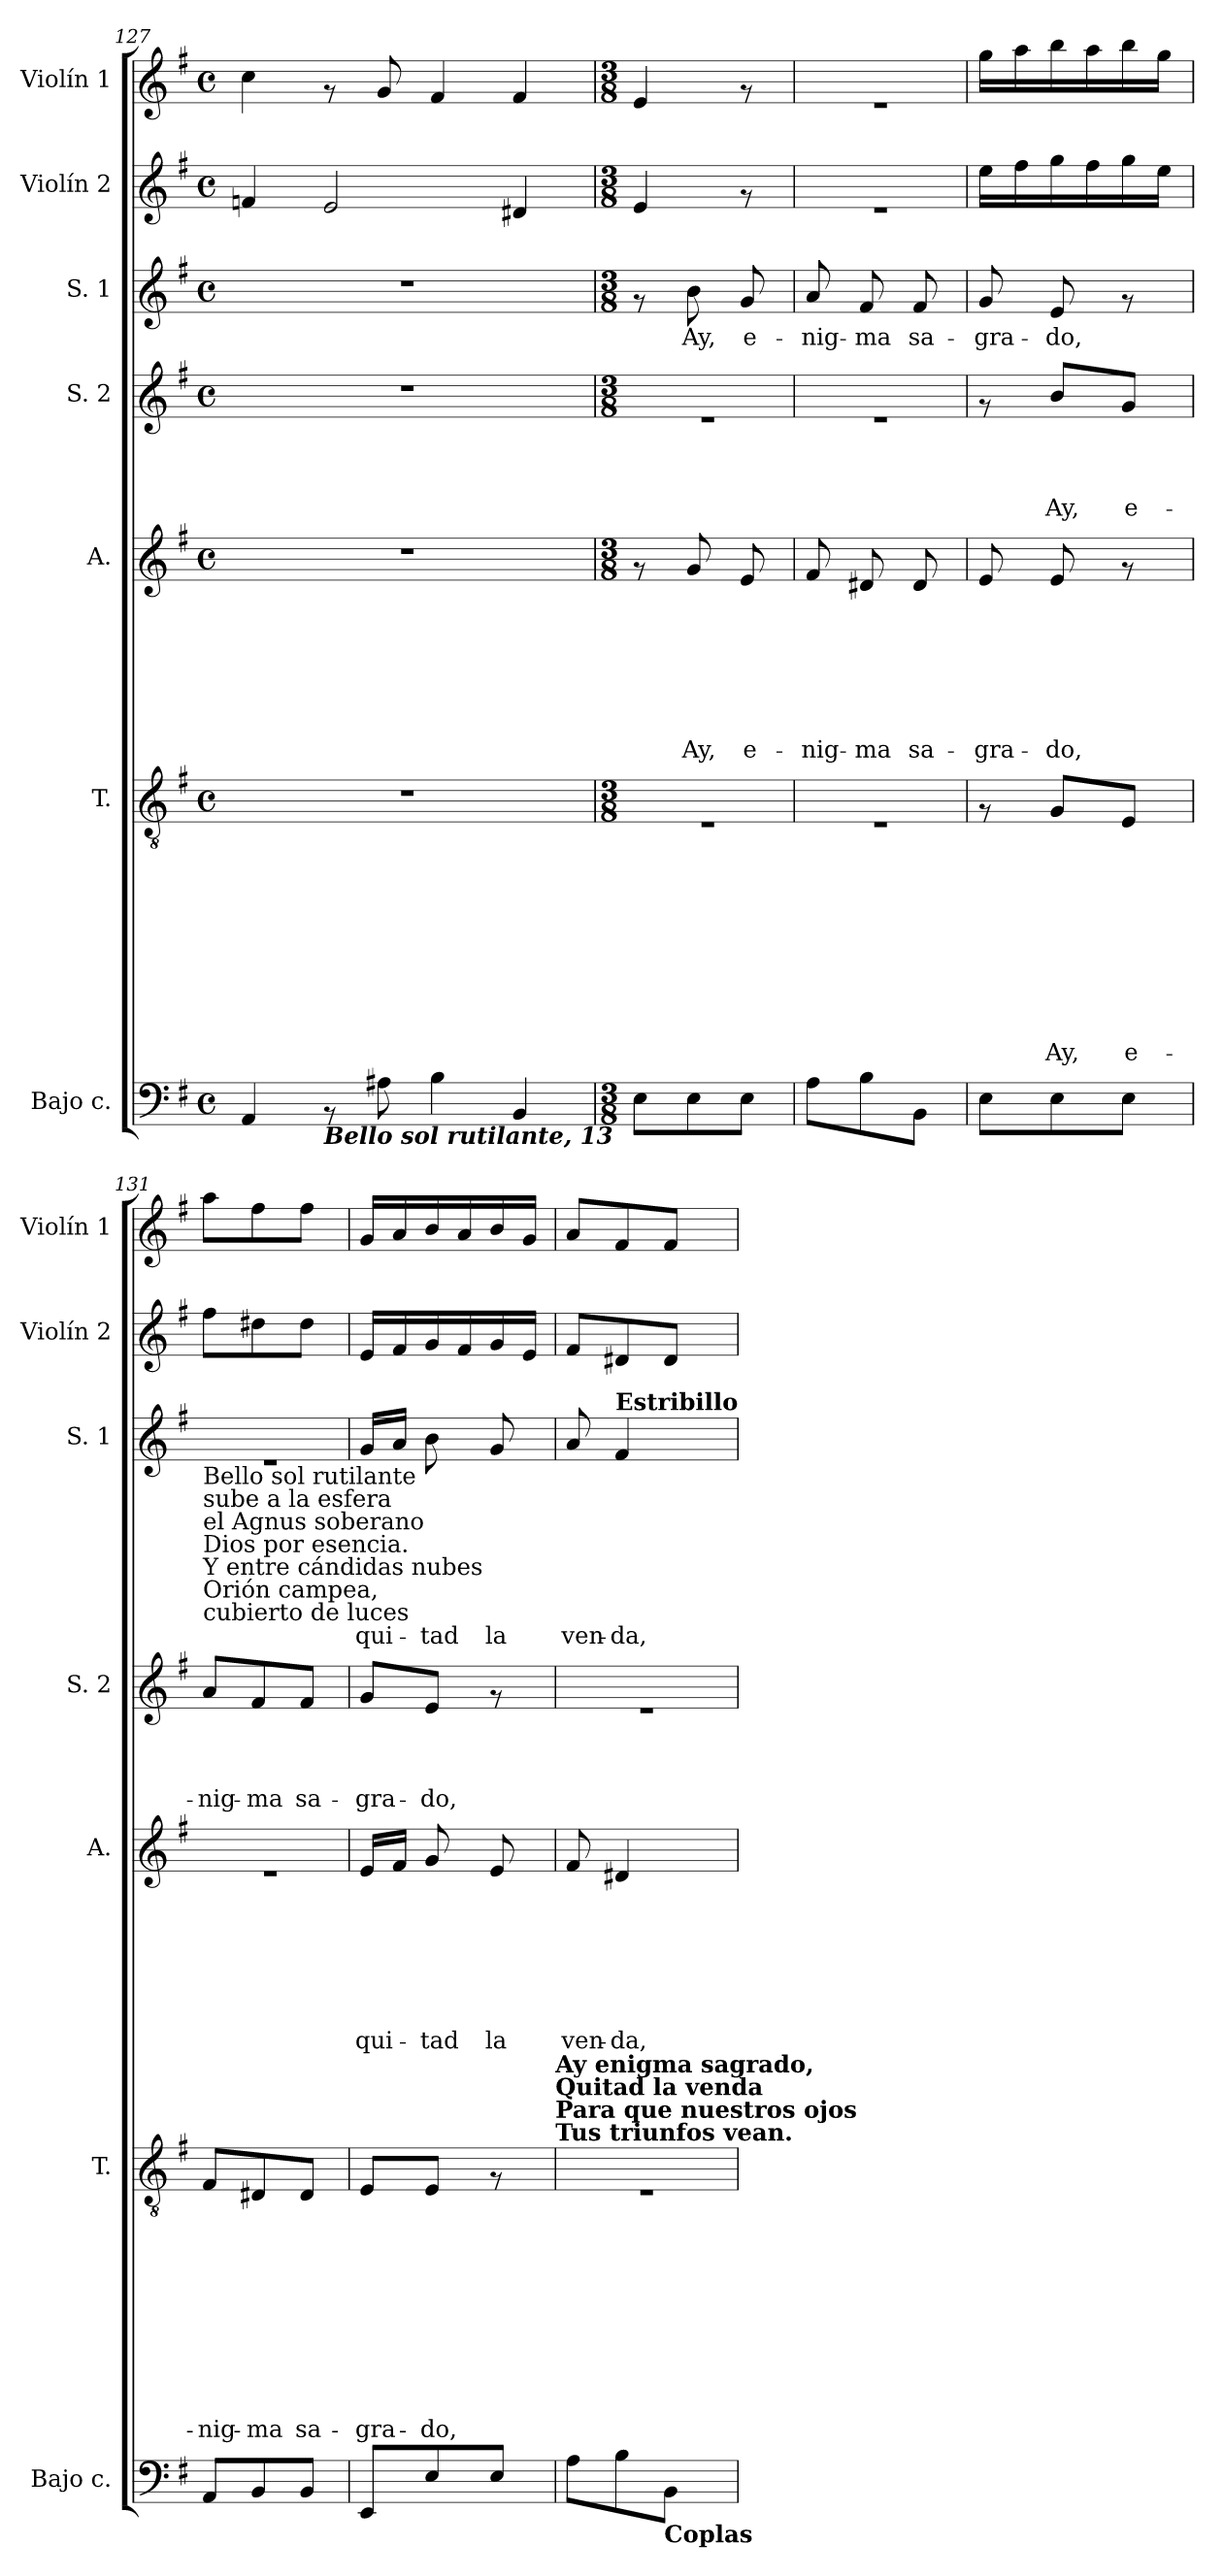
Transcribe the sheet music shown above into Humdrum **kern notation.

**kern	**kern	**text	**text	**text	**text	**text	**text	**text	**text	**text	**text	**kern	**text	**text	**text	**text	**text	**text	**text	**kern	**text	**text	**text	**text	**kern	**text	**kern	**kern
*part7	*part6	*part6	*part6	*part6	*part6	*part6	*part6	*part6	*part6	*part6	*part6	*part5	*part5	*part5	*part5	*part5	*part5	*part5	*part5	*part4	*part4	*part4	*part4	*part4	*part3	*part3	*part2	*part1
*staff7	*staff6	*staff6	*staff6	*staff6	*staff6	*staff6	*staff6	*staff6	*staff6	*staff6	*staff6	*staff5	*staff5	*staff5	*staff5	*staff5	*staff5	*staff5	*staff5	*staff4	*staff4	*staff4	*staff4	*staff4	*staff3	*staff3	*staff2	*staff1
*I"Bajo c.	*I"T.	*	*	*	*	*	*	*	*	*	*	*I"A.	*	*	*	*	*	*	*	*I"S. 2	*	*	*	*	*I"S. 1	*	*I"Violín 2	*I"Violín 1
*I'Bajo c.	*I'T.	*	*	*	*	*	*	*	*	*	*	*I'A.	*	*	*	*	*	*	*	*I'S. 2	*	*	*	*	*I'S. 1	*	*I'Violín 2	*I'Violín 1
*clefF4	*clefGv2	*	*	*	*	*	*	*	*	*	*	*clefG2	*	*	*	*	*	*	*	*clefG2	*	*	*	*	*clefG2	*	*clefG2	*clefG2
*ITrd7c12	*	*	*	*	*	*	*	*	*	*	*	*	*	*	*	*	*	*	*	*	*	*	*	*	*	*	*	*
*k[f#]	*k[f#]	*	*	*	*	*	*	*	*	*	*	*k[f#]	*	*	*	*	*	*	*	*k[f#]	*	*	*	*	*k[f#]	*	*k[f#]	*k[f#]
*G:	*G:	*	*	*	*	*	*	*	*	*	*	*G:	*	*	*	*	*	*	*	*G:	*	*	*	*	*G:	*	*G:	*G:
*M4/4	*M4/4	*	*	*	*	*	*	*	*	*	*	*M4/4	*	*	*	*	*	*	*	*M4/4	*	*	*	*	*M4/4	*	*M4/4	*M4/4
*met(c)	*met(c)	*	*	*	*	*	*	*	*	*	*	*met(c)	*	*	*	*	*	*	*	*met(c)	*	*	*	*	*met(c)	*	*met(c)	*met(c)
=127	=127	=127	=127	=127	=127	=127	=127	=127	=127	=127	=127	=127	=127	=127	=127	=127	=127	=127	=127	=127	=127	=127	=127	=127	=127	=127	=127	=127
4AAA/	1r	.	.	.	.	.	.	.	.	.	.	1r	.	.	.	.	.	.	.	1r	.	.	.	.	1r	.	4fn/	4cc\
!LO:TX:b:Bi:t=Bello sol rutilante, 13	!	!	!	!	!	!	!	!	!	!	!	!	!	!	!	!	!	!	!	!	!	!	!	!	!	!	!	!
8rAA	.	.	.	.	.	.	.	.	.	.	.	.	.	.	.	.	.	.	.	.	.	.	.	.	.	.	2e/	8rf
8AA#X\	.	.	.	.	.	.	.	.	.	.	.	.	.	.	.	.	.	.	.	.	.	.	.	.	.	.	.	8g/
4BB\	.	.	.	.	.	.	.	.	.	.	.	.	.	.	.	.	.	.	.	.	.	.	.	.	.	.	.	4f#/
4BBB/	.	.	.	.	.	.	.	.	.	.	.	.	.	.	.	.	.	.	.	.	.	.	.	.	.	.	4d#X/	4f#/
=128	=128	=128	=128	=128	=128	=128	=128	=128	=128	=128	=128	=128	=128	=128	=128	=128	=128	=128	=128	=128	=128	=128	=128	=128	=128	=128	=128	=128
*M3/8	*M3/8	*	*	*	*	*	*	*	*	*	*	*M3/8	*	*	*	*	*	*	*	*M3/8	*	*	*	*	*M3/8	*	*M3/8	*M3/8
8EE\L	4.rE	.	.	.	.	.	.	.	.	.	.	8rf	.	.	.	.	.	.	.	4.re	.	.	.	.	8rf	.	4e/	4e/
!	!	!	!	!	!	!	!	!	!	!	!	!	!	!	!	!	!	!	!LO:LY:b	!	!	!	!	!	!	!LO:LY:b	!	!
8EE\	.	.	.	.	.	.	.	.	.	.	.	8g/	.	.	.	.	.	.	Ay,	.	.	.	.	.	8b\	Ay,	.	.
!	!	!	!	!	!	!	!	!	!	!	!	!	!	!	!	!	!	!	!LO:LY:b	!	!	!	!	!	!	!LO:LY:b	!	!
8EE\J	.	.	.	.	.	.	.	.	.	.	.	8e/	.	.	.	.	.	.	e-	.	.	.	.	.	8g/	e-	8rf	8rf
=129	=129	=129	=129	=129	=129	=129	=129	=129	=129	=129	=129	=129	=129	=129	=129	=129	=129	=129	=129	=129	=129	=129	=129	=129	=129	=129	=129	=129
!	!	!	!	!	!	!	!	!	!	!	!	!	!	!	!	!	!	!	!LO:LY:b	!	!	!	!	!	!	!LO:LY:b	!	!
8AA\L	4.rE	.	.	.	.	.	.	.	.	.	.	8f#/	.	.	.	.	.	.	-nig-	4.re	.	.	.	.	8a/	-nig-	4.re	4.re
!	!	!	!	!	!	!	!	!	!	!	!	!	!	!	!	!	!	!	!LO:LY:b	!	!	!	!	!	!	!LO:LY:b	!	!
8BB\	.	.	.	.	.	.	.	.	.	.	.	8d#X/	.	.	.	.	.	.	-ma	.	.	.	.	.	8f#/	-ma	.	.
!	!	!	!	!	!	!	!	!	!	!	!	!	!	!	!	!	!	!	!LO:LY:b	!	!	!	!	!	!	!LO:LY:b	!	!
8BBB\J	.	.	.	.	.	.	.	.	.	.	.	8d#/	.	.	.	.	.	.	sa-	.	.	.	.	.	8f#/	sa-	.	.
=130	=130	=130	=130	=130	=130	=130	=130	=130	=130	=130	=130	=130	=130	=130	=130	=130	=130	=130	=130	=130	=130	=130	=130	=130	=130	=130	=130	=130
!	!	!	!	!	!	!	!	!	!	!	!	!	!	!	!	!	!	!	!LO:LY:b	!	!	!	!	!	!	!LO:LY:b	!	!
8EE\L	8rF	.	.	.	.	.	.	.	.	.	.	8e/	.	.	.	.	.	.	-gra-	8rf	.	.	.	.	8g/	-gra-	16ee\LL	16gg\LL
.	.	.	.	.	.	.	.	.	.	.	.	.	.	.	.	.	.	.	.	.	.	.	.	.	.	.	16ff#\	16aa\
!	!	!	!	!	!	!	!	!	!	!	!LO:LY:b	!	!	!	!	!	!	!	!LO:LY:b	!	!	!	!	!LO:LY:b	!	!LO:LY:b	!	!
8EE\	8G/L	.	.	.	.	.	.	.	.	.	-Ay,	8e/	.	.	.	.	.	.	-do,	8b/L	.	.	.	-Ay,	8e/	-do,	16gg\	16bb\
.	.	.	.	.	.	.	.	.	.	.	.	.	.	.	.	.	.	.	.	.	.	.	.	.	.	.	16ff#\	16aa\
!	!	!	!	!	!	!	!	!	!	!	!LO:LY:b	!	!	!	!	!	!	!	!	!	!	!	!	!LO:LY:b	!	!	!	!
8EE\J	8E/J	.	.	.	.	.	.	.	.	.	e-	8rf	.	.	.	.	.	.	.	8g/J	.	.	.	e-	8rf	.	16gg\	16bb\
.	.	.	.	.	.	.	.	.	.	.	.	.	.	.	.	.	.	.	.	.	.	.	.	.	.	.	16ee\JJ	16gg\JJ
!!LO:PB:g=z
=131	=131	=131	=131	=131	=131	=131	=131	=131	=131	=131	=131	=131	=131	=131	=131	=131	=131	=131	=131	=131	=131	=131	=131	=131	=131	=131	=131	=131
!	!	!	!	!	!	!	!	!	!	!	!	!	!	!	!	!	!	!	!	!	!	!	!	!	!LO:TX:b:t=Bello sol rutilante\nsube a la esfera\nel Agnus soberano\nDios por esencia.\nY entre cándidas nubes\nOrión campea,\ncubierto de luces	!	!	!
!	!	!	!	!	!	!	!	!	!	!	!LO:LY:b	!	!	!	!	!	!	!	!	!	!	!	!	!LO:LY:b	!	!	!	!
8AAA/L	8F#/L	.	.	.	.	.	.	.	.	.	-nig-	4.re	.	.	.	.	.	.	.	8a/L	.	.	.	-nig-	4.re	.	8ff#\L	8aa\L
!	!	!	!	!	!	!	!	!	!	!	!LO:LY:b	!	!	!	!	!	!	!	!	!	!	!	!	!LO:LY:b	!	!	!	!
8BBB/	8D#X/	.	.	.	.	.	.	.	.	.	-ma	.	.	.	.	.	.	.	.	8f#/	.	.	.	-ma	.	.	8dd#X\	8ff#\
!	!	!	!	!	!	!	!	!	!	!	!LO:LY:b	!	!	!	!	!	!	!	!	!	!	!	!	!LO:LY:b	!	!	!	!
8BBB/J	8D#/J	.	.	.	.	.	.	.	.	.	sa-	.	.	.	.	.	.	.	.	8f#/J	.	.	.	sa-	.	.	8dd#\J	8ff#\J
=132	=132	=132	=132	=132	=132	=132	=132	=132	=132	=132	=132	=132	=132	=132	=132	=132	=132	=132	=132	=132	=132	=132	=132	=132	=132	=132	=132	=132
!	!	!	!	!	!	!	!	!	!	!	!LO:LY:b	!	!	!	!	!	!	!	!LO:LY:b	!	!	!	!	!LO:LY:b	!	!LO:LY:b	!	!
8EEE/L	8E/L	.	.	.	.	.	.	.	.	.	-gra-	16e/LL	.	.	.	.	.	.	qui-	8g/L	.	.	.	-gra-	16g/LL	qui-	16e/LL	16g/LL
.	.	.	.	.	.	.	.	.	.	.	.	16f#/JJ	.	.	.	.	.	.	.	.	.	.	.	.	16a/JJ	.	16f#/	16a/
!	!	!	!	!	!	!	!	!	!	!	!LO:LY:b	!	!	!	!	!	!	!	!LO:LY:b	!	!	!	!	!LO:LY:b	!	!LO:LY:b	!	!
8EE/	8E/J	.	.	.	.	.	.	.	.	.	-do,	8g/	.	.	.	.	.	.	-tad	8e/J	.	.	.	-do,	8b\	-tad	16g/	16b/
.	.	.	.	.	.	.	.	.	.	.	.	.	.	.	.	.	.	.	.	.	.	.	.	.	.	.	16f#/	16a/
!	!	!	!	!	!	!	!	!	!	!	!	!	!	!	!	!	!	!	!LO:LY:b	!	!	!	!	!	!	!LO:LY:b	!	!
8EE/J	8rF	.	.	.	.	.	.	.	.	.	.	8e/	.	.	.	.	.	.	la	8rf	.	.	.	.	8g/	la	16g/	16b/
.	.	.	.	.	.	.	.	.	.	.	.	.	.	.	.	.	.	.	.	.	.	.	.	.	.	.	16e/JJ	16g/JJ
!	!LO:TX:a:B:t=Ay enigma sagrado,\nQuitad la venda\nPara que nuestros ojos\nTus triunfos vean.	!	!	!	!	!	!	!	!	!	!	!	!	!	!	!	!	!	!	!	!	!	!	!	!	!	!	!
=133	=133	=133	=133	=133	=133	=133	=133	=133	=133	=133	=133	=133	=133	=133	=133	=133	=133	=133	=133	=133	=133	=133	=133	=133	=133	=133	=133	=133
!	!	!	!	!	!	!	!	!	!	!	!	!	!	!	!	!	!	!	!LO:LY:b	!	!	!	!	!	!	!LO:LY:b	!	!
8AA\L	4.rE	.	.	.	.	.	.	.	.	.	.	8f#/	.	.	.	.	.	.	ven-	4.re	.	.	.	.	8a/	ven-	8f#/L	8a/L
!	!	!	!	!	!	!	!	!	!	!	!	!	!	!	!	!	!	!	!	!	!	!	!	!	!LO:TX:a:B:t=Estribillo	!	!	!
!	!	!	!	!	!	!	!	!	!	!	!	!	!	!	!	!	!	!	!LO:LY:b	!	!	!	!	!	!	!LO:LY:b	!	!
8BB\	.	.	.	.	.	.	.	.	.	.	.	4d#X/	.	.	.	.	.	.	-da,	.	.	.	.	.	4f#/	-da,	8d#X/	8f#/
!LO:TX:b:B:t=Coplas	!	!	!	!	!	!	!	!	!	!	!	!	!	!	!	!	!	!	!	!	!	!	!	!	!	!	!	!
8BBB\J	.	.	.	.	.	.	.	.	.	.	.	.	.	.	.	.	.	.	.	.	.	.	.	.	.	.	8d#/J	8f#/J
=	=	=	=	=	=	=	=	=	=	=	=	=	=	=	=	=	=	=	=	=	=	=	=	=	=	=	=	=
*-	*-	*-	*-	*-	*-	*-	*-	*-	*-	*-	*-	*-	*-	*-	*-	*-	*-	*-	*-	*-	*-	*-	*-	*-	*-	*-	*-	*-
